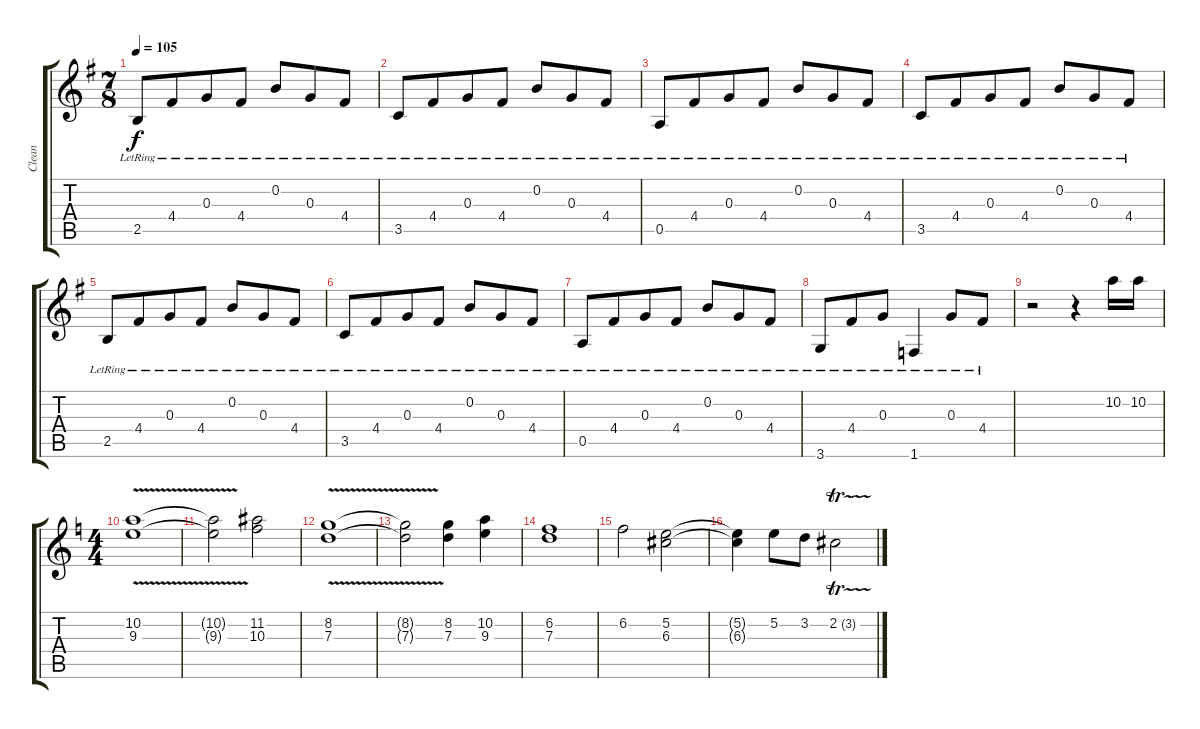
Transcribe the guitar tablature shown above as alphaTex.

\track ("Clean" "Clean") {instrument electricguitarclean}
\staff {score tabs}
\tuning (E4 B3 G3 D3 A2 E2) {hide}
\ts (7 8)
\tempo 105
\clef g2
\ks eminor
2.5{lr}.8{dy f} 4.4{lr}.8 0.3{lr}.8 4.4{lr}.8 0.2{lr}.8 0.3{lr}.8 4.4{lr}.8 |
3.5{lr}.8 4.4{lr}.8 0.3{lr}.8 4.4{lr}.8 0.2{lr}.8 0.3{lr}.8 4.4{lr}.8 |
0.5{lr}.8 4.4{lr}.8 0.3{lr}.8 4.4{lr}.8 0.2{lr}.8 0.3{lr}.8 4.4{lr}.8 |
3.5{lr}.8 4.4{lr}.8 0.3{lr}.8 4.4{lr}.8 0.2{lr}.8 0.3{lr}.8 4.4{lr}.8 |
2.5{lr}.8 4.4{lr}.8 0.3{lr}.8 4.4{lr}.8 0.2{lr}.8 0.3{lr}.8 4.4{lr}.8 |
3.5{lr}.8 4.4{lr}.8 0.3{lr}.8 4.4{lr}.8 0.2{lr}.8 0.3{lr}.8 4.4{lr}.8 |
0.5{lr}.8 4.4{lr}.8 0.3{lr}.8 4.4{lr}.8 0.2{lr}.8 0.3{lr}.8 4.4{lr}.8 |
3.6{lr}.8 4.4{lr}.8 0.3{lr}.8 1.6{lr}.4 0.3{lr}.8 4.4{lr}.8 |
r.2 r.4{instrument distortionguitar} 10.2.16 10.2.16 |
\ts (4 4)
\ks aminor
(10.2{v} 9.3{v}).1 |
(10.2{t} 9.3{t}).2 (11.2 10.3).2 |
(8.2{v} 7.3).1 |
(8.2{v t} 7.3{t}).2 (8.2 7.3).4 (10.2 9.3).4 |
(6.2 7.3).1 |
6.2.2 (5.2 6.3).2 |
(5.2{t} 6.3{t}).4 5.2.8 3.2.8 2.2{tr (3 16)}.2
